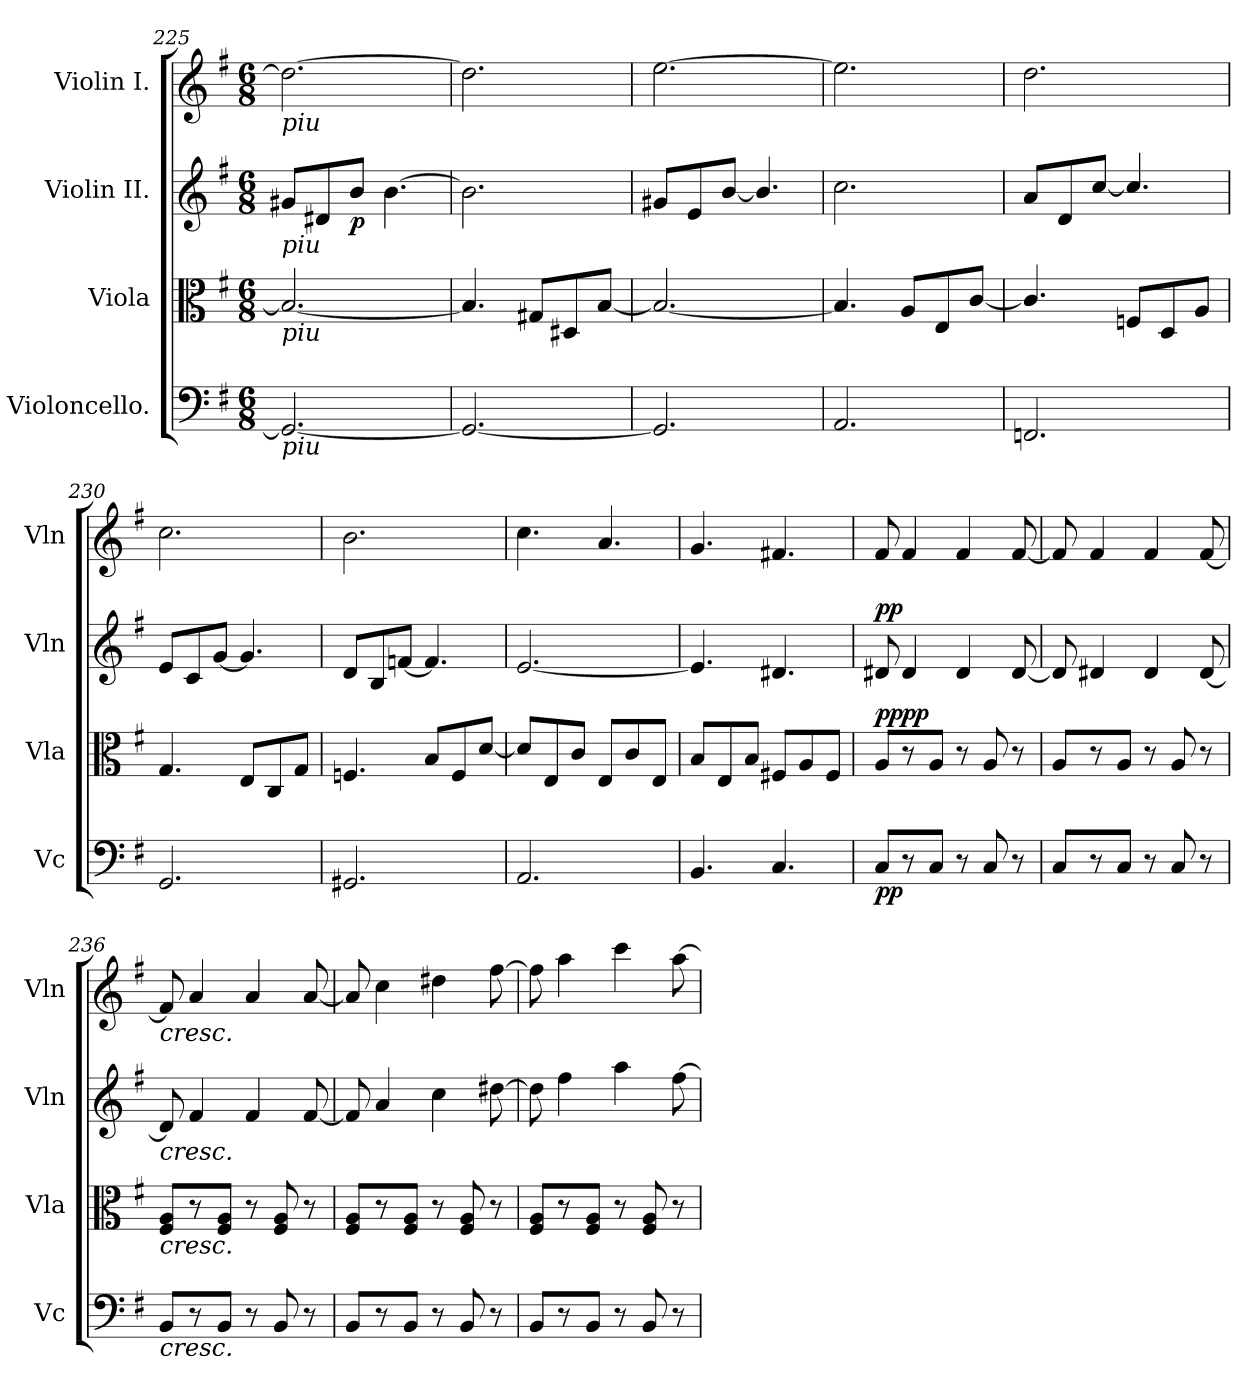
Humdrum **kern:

**kern	**dynam	**kern	**dynam	**kern	**dynam	**kern
*part4	*part4	*part3	*part3	*part2	*part2	*part1
*staff4	*staff4	*staff3	*staff3	*staff2	*staff2	*staff1
*I"Violoncello.	*	*I"Viola	*	*I"Violin II.	*	*I"Violin I.
*I'Vc	*	*I'Vla	*	*I'Vln	*	*I'Vln
*clefF4	*	*clefC3	*	*clefG2	*	*clefG2
*k[f#]	*	*k[f#]	*	*k[f#]	*	*k[f#]
*M6/8	*	*M6/8	*	*M6/8	*	*M6/8
=225	=225	=225	=225	=225	=225	=225
!	!	!	!	!	!	!LO:TX:b:i:t=piu
!	!	!	!	!LO:TX:b:i:t=piu	!	!
!	!	!LO:TX:b:i:t=piu	!	!	!	!
!LO:TX:b:i:t=piu	!	!	!	!	!	!
2.GG#/_	.	2.B/_	.	8g#X/L	.	2.dd#\_
.	.	.	.	8d#X/	.	.
!	!	!	!	!	!LO:DY:b	!
.	.	.	.	8b/J	p	.
.	.	.	.	[4.b\	.	.
!!LO:PB:g=z
=226	=226	=226	=226	=226	=226	=226
2.GG#/_	.	4.B/]	.	2.b\]	.	2.dd#\]
.	.	8G#X/L	.	.	.	.
.	.	8D#X/	.	.	.	.
.	.	[8B/J	.	.	.	.
=227	=227	=227	=227	=227	=227	=227
2.GG#/]	.	2.B/_	.	8g#X/L	.	[2.ee\
.	.	.	.	8e/	.	.
.	.	.	.	[8b/J	.	.
.	.	.	.	4.b/]	.	.
=228	=228	=228	=228	=228	=228	=228
2.AA/	.	4.B/]	.	2.cc\	.	2.ee\]
.	.	8A/L	.	.	.	.
.	.	8E/	.	.	.	.
.	.	[8c/J	.	.	.	.
=229	=229	=229	=229	=229	=229	=229
2.FFn/	.	4.c/]	.	8a/L	.	2.dd\
.	.	.	.	8d/	.	.
.	.	.	.	[8cc/J	.	.
.	.	8Fn/L	.	4.cc/]	.	.
.	.	8D/	.	.	.	.
.	.	8A/J	.	.	.	.
=230	=230	=230	=230	=230	=230	=230
2.GG/	.	4.G/	.	8e/L	.	2.cc\
.	.	.	.	8c/	.	.
.	.	.	.	[8g/J	.	.
.	.	8E/L	.	4.g/]	.	.
.	.	8C/	.	.	.	.
.	.	8G/J	.	.	.	.
=231	=231	=231	=231	=231	=231	=231
2.GG#X/	.	4.Fn/	.	8d/L	.	2.b\
.	.	.	.	8B/	.	.
.	.	.	.	[8fn/J	.	.
.	.	8B/L	.	4.f/]	.	.
.	.	8F/	.	.	.	.
.	.	[8d/J	.	.	.	.
!!LO:LB:g=z
=232	=232	=232	=232	=232	=232	=232
2.AA/	.	8d/L]	.	[2.e/	.	4.cc\
.	.	8E/	.	.	.	.
.	.	8c/J	.	.	.	.
.	.	8E/L	.	.	.	4.a/
.	.	8c/	.	.	.	.
.	.	8E/J	.	.	.	.
=233	=233	=233	=233	=233	=233	=233
4.BB/	.	8B/L	.	4.e/]	.	4.g/
.	.	8E/	.	.	.	.
.	.	8B/J	.	.	.	.
4.C/	.	8F#X/L	.	4.d#X/	.	4.f#X/
.	.	8A/	.	.	.	.
.	.	8F#/J	.	.	.	.
=234	=234	=234	=234	=234	=234	=234
!	!LO:DY:b	!	!LO:DY:b	!	!	!
!	!	!	!LO:DY:n=1:a	!	!LO:DY:a	!
8C/L	pp	8A/L	pp pp	8d#X/	pp	8f#/
8r	.	8r	.	4d#/	.	4f#/
8C/J	.	8A/J	.	.	.	.
8r	.	8r	.	4d#/	.	4f#/
8C/	.	8A/	.	.	.	.
8r	.	8r	.	[8d#/	.	[8f#/
=235	=235	=235	=235	=235	=235	=235
8C/L	.	8A/L	.	8d#/]	.	8f#/]
8r	.	8r	.	4d#X/	.	4f#/
8C/J	.	8A/J	.	.	.	.
8r	.	8r	.	4d#/	.	4f#/
8C/	.	8A/	.	.	.	.
8r	.	8r	.	[8d#/	.	[8f#/
!!LO:LB:g=z
=236	=236	=236	=236	=236	=236	=236
!	!	!	!	!	!	!LO:TX:b:i:t=cresc.
!	!	!	!	!LO:TX:b:i:t=cresc.	!	!
!	!	!LO:TX:b:i:t=cresc.	!	!	!	!
!LO:TX:b:i:t=cresc.	!	!	!	!	!	!
8BB/L	.	8F#/ 8A/L	.	8d#/]	.	8f#/]
8r	.	8r	.	4f#/	.	4a/
8BB/J	.	8F#/ 8A/J	.	.	.	.
8r	.	8r	.	4f#/	.	4a/
8BB/	.	8F#/ 8A/	.	.	.	.
8r	.	8r	.	[8f#/	.	[8a/
=237	=237	=237	=237	=237	=237	=237
8BB/L	.	8F#/ 8A/L	.	8f#/]	.	8a/]
8r	.	8r	.	4a/	.	4cc\
8BB/J	.	8F#/ 8A/J	.	.	.	.
8r	.	8r	.	4cc\	.	4dd#X\
8BB/	.	8F#/ 8A/	.	.	.	.
8r	.	8r	.	[8dd#X\	.	[8ff#\
=238	=238	=238	=238	=238	=238	=238
8BB/L	.	8F#/ 8A/L	.	8dd#\]	.	8ff#\]
8r	.	8r	.	4ff#\	.	4aa\
8BB/J	.	8F#/ 8A/J	.	.	.	.
8r	.	8r	.	4aa\	.	4ccc\
8BB/	.	8F#/ 8A/	.	.	.	.
8r	.	8r	.	[8ff#\	.	[8aa\
=	=	=	=	=	=	=
*-	*-	*-	*-	*-	*-	*-
